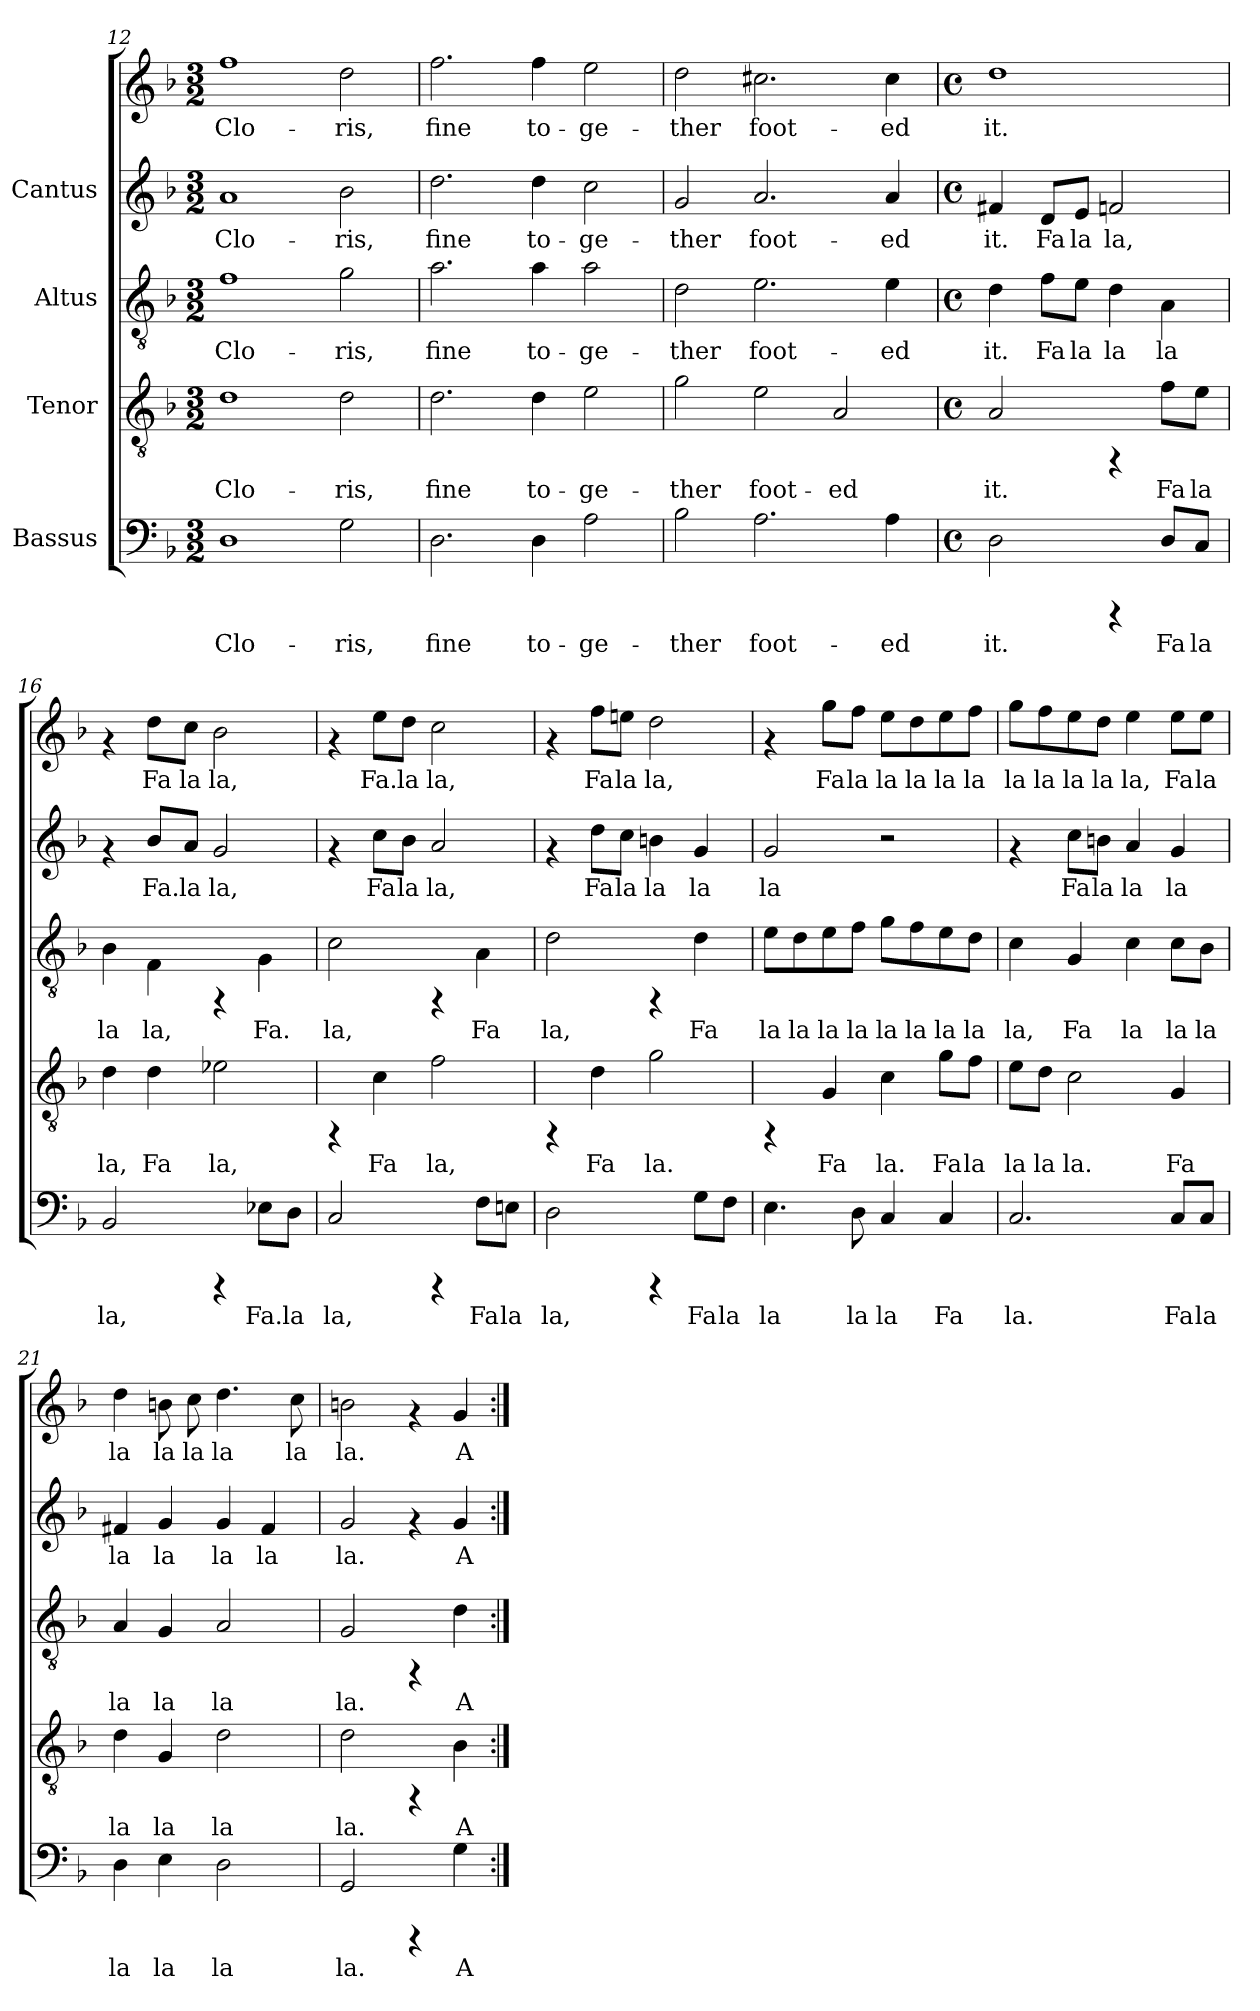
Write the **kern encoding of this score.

**kern	**text	**kern	**text	**kern	**text	**kern	**text	**kern	**text
*part4	*part4	*part3	*part3	*part2	*part2	*part1	*part1	*part1	*part1
*staff5	*staff5	*staff4	*staff4	*staff3	*staff3	*staff2	*staff2	*staff1	*staff1
*I"Bassus	*	*I"Tenor	*	*I"Altus	*	*I"Cantus	*	*	*
*clefF4	*	*clefGv2	*	*clefGv2	*	*clefG2	*	*clefG2	*
*k[b-]	*	*k[b-]	*	*k[b-]	*	*k[b-]	*	*k[b-]	*
*F:	*	*F:	*	*F:	*	*F:	*	*F:	*
*M3/2	*	*M3/2	*	*M3/2	*	*M3/2	*	*M3/2	*
=12	=12	=12	=12	=12	=12	=12	=12	=12	=12
!	!LO:LY:b:cj	!	!LO:LY:b:cj	!	!LO:LY:b:cj	!	!LO:LY:b:cj	!	!LO:LY:b:cj
1D	Clo-	1d	Clo-	1f	Clo-	1a	Clo-	1ff	Clo-
!	!LO:LY:b:cj	!	!LO:LY:b:cj	!	!LO:LY:b:cj	!	!LO:LY:b:cj	!	!LO:LY:b:cj
2G\	-ris,	2d\	-ris,	2g\	-ris,	2b-\	-ris,	2dd\	-ris,
=13	=13	=13	=13	=13	=13	=13	=13	=13	=13
!	!LO:LY:b:cj	!	!LO:LY:b:cj	!	!LO:LY:b:cj	!	!LO:LY:b:cj	!	!LO:LY:b:cj
2.D\	fine	2.d\	fine	2.a\	fine	2.dd\	-fine	2.ff\	fine
!	!LO:LY:b:cj	!	!LO:LY:b:cj	!	!LO:LY:b:cj	!	!LO:LY:b:cj	!	!LO:LY:b:cj
4D\	to-	4d\	to-	4a\	to-	4dd\	to-	4ff\	to-
!	!LO:LY:b:cj	!	!LO:LY:b:cj	!	!LO:LY:b:cj	!	!LO:LY:b:cj	!	!LO:LY:b:cj
2A\	-ge-	2e\	-ge-	2a\	-ge-	2cc\	-ge-	2ee\	-ge-
!!LO:LB:g=z
=14	=14	=14	=14	=14	=14	=14	=14	=14	=14
!	!LO:LY:b:cj	!	!LO:LY:b:cj	!	!LO:LY:b:cj	!	!LO:LY:b:cj	!	!LO:LY:b:cj
2B-\	-ther	2g\	-ther	2d\	-ther	2g/	ther	2dd\	-ther
!	!LO:LY:b:cj	!	!LO:LY:b:cj	!	!LO:LY:b:cj	!	!LO:LY:b:cj	!	!LO:LY:b:cj
2.A\	foot-	2e\	foot-	2.e\	foot-	2.a/	foot-	2.cc#X\	foot-
!	!	!	!LO:LY:b:cj	!	!	!	!	!	!
.	.	2A/	-ed	.	.	.	.	.	.
!	!LO:LY:b:cj	!	!	!	!LO:LY:b:cj	!	!LO:LY:b:cj	!	!LO:LY:b:cj
4A\	-ed	.	.	4e\	-ed	4a/	-ed	4cc#\	-ed
=15	=15	=15	=15	=15	=15	=15	=15	=15	=15
*M4/4	*	*M4/4	*	*M4/4	*	*M4/4	*	*M4/4	*
*met(c)	*	*met(c)	*	*met(c)	*	*met(c)	*	*met(c)	*
*	*	*	*	*	*	*	*	*MM144	*
!	!LO:LY:b:cj	!	!LO:LY:b:cj	!	!LO:LY:b:cj	!	!LO:LY:b:cj	!	!LO:LY:b:cj
2D\	it.	2A/	it.	4d\	it.	4f#X/	it.	1dd	it.
!	!	!	!	!	!LO:LY:b:cj	!	!LO:LY:b:cj	!	!
.	.	.	.	8f\L	Fa	8d/L	Fa	.	.
!	!	!	!	!	!LO:LY:b:cj	!	!LO:LY:b:cj	!	!
.	.	.	.	8e\J	la	8e/J	la	.	.
!	!	!	!	!	!LO:LY:b:cj	!	!LO:LY:b:cj	!	!
4rCCC	.	4rFF	.	4d\	la	2fn/	la,	.	.
!	!LO:LY:b:cj	!	!LO:LY:b:cj	!	!LO:LY:b:cj	!	!	!	!
8D/L	Fa	8f\L	Fa	4A\	la	.	.	.	.
!	!LO:LY:b:cj	!	!LO:LY:b:cj	!	!	!	!	!	!
8C/J	la	8e\J	la	.	.	.	.	.	.
=16	=16	=16	=16	=16	=16	=16	=16	=16	=16
!	!LO:LY:b:cj	!	!LO:LY:b:cj	!	!LO:LY:b:cj	!	!	!	!
2BB-/	la,	4d\	la,	4B-\	la	4rf	.	4rf	.
!	!	!	!LO:LY:b:cj	!	!LO:LY:b:cj	!	!LO:LY:b:cj	!	!LO:LY:b:cj
.	.	4d\	Fa	4F\	la,	8b-/L	Fa.	8dd\L	Fa
!	!	!	!	!	!	!	!LO:LY:b:cj	!	!LO:LY:b:cj
.	.	.	.	.	.	8a/J	la	8cc\J	la
!	!	!	!LO:LY:b:cj	!	!	!	!LO:LY:b:cj	!	!LO:LY:b:cj
4rCCC	.	2e-X\	la,	4rFF	.	2g/	la,	2b-\	la,
!	!LO:LY:b:cj	!	!	!	!LO:LY:b:cj	!	!	!	!
8E-X\L	Fa.	.	.	4G\	Fa.	.	.	.	.
!	!LO:LY:b:cj	!	!	!	!	!	!	!	!
8D\J	la	.	.	.	.	.	.	.	.
=17	=17	=17	=17	=17	=17	=17	=17	=17	=17
!	!LO:LY:b:cj	!	!	!	!LO:LY:b:cj	!	!	!	!
2C/	la,	4rFF	.	2c\	la,	4rf	.	4rf	.
!	!	!	!LO:LY:b:cj	!	!	!	!LO:LY:b:cj	!	!LO:LY:b:cj
.	.	4c\	Fa	.	.	8cc\L	Fa	8ee\L	Fa.
!	!	!	!	!	!	!	!LO:LY:b:cj	!	!LO:LY:b:cj
.	.	.	.	.	.	8b-\J	la	8dd\J	la
!	!	!	!LO:LY:b:cj	!	!	!	!LO:LY:b:cj	!	!LO:LY:b:cj
4rCCC	.	2f\	la,	4rFF	.	2a/	la,	2cc\	la,
!	!LO:LY:b:cj	!	!	!	!LO:LY:b:cj	!	!	!	!
8F\L	Fa	.	.	4A\	Fa	.	.	.	.
!	!LO:LY:b:cj	!	!	!	!	!	!	!	!
8En\J	la	.	.	.	.	.	.	.	.
!!LO:PB:g=z
=18	=18	=18	=18	=18	=18	=18	=18	=18	=18
!	!LO:LY:b:cj	!	!	!	!LO:LY:b:cj	!	!	!	!
2D\	la,	4rFF	.	2d\	la,	4rf	.	4rf	.
!	!	!	!LO:LY:b:cj	!	!	!	!LO:LY:b:cj	!	!LO:LY:b:cj
.	.	4d\	Fa	.	.	8dd\L	Fa	8ff\L	Fa
!	!	!	!	!	!	!	!LO:LY:b:cj	!	!LO:LY:b:cj
.	.	.	.	.	.	8cc\J	la	8een\J	la
!	!	!	!LO:LY:b:cj	!	!	!	!LO:LY:b:cj	!	!LO:LY:b:cj
4rCCC	.	2g\	la.	4rFF	.	4bn\	la	2dd\	la,
!	!LO:LY:b:cj	!	!	!	!LO:LY:b:cj	!	!LO:LY:b:cj	!	!
8G\L	Fa	.	.	4d\	Fa	4g/	la	.	.
!	!LO:LY:b:cj	!	!	!	!	!	!	!	!
8F\J	la	.	.	.	.	.	.	.	.
=19	=19	=19	=19	=19	=19	=19	=19	=19	=19
!	!LO:LY:b:cj	!	!	!	!LO:LY:b:cj	!	!LO:LY:b:cj	!	!
4.E\	la	4rFF	.	8e\L	la	2g/	la	4rf	.
!	!	!	!	!	!LO:LY:b:cj	!	!	!	!
.	.	.	.	8d\	la	.	.	.	.
!	!	!	!LO:LY:b:cj	!	!LO:LY:b:cj	!	!	!	!LO:LY:b:cj
.	.	4G/	Fa	8e\	la	.	.	8gg\L	Fa
!	!LO:LY:b:cj	!	!	!	!LO:LY:b:cj	!	!	!	!LO:LY:b:cj
8D\	la	.	.	8f\J	la	.	.	8ff\J	la
!	!LO:LY:b:cj	!	!LO:LY:b:cj	!	!LO:LY:b:cj	!	!	!	!LO:LY:b:cj
4C/	la	4c\	la.	8g\L	la	2r	.	8ee\L	la
!	!	!	!	!	!LO:LY:b:cj	!	!	!	!LO:LY:b:cj
.	.	.	.	8f\	la	.	.	8dd\	la
!	!LO:LY:b:cj	!	!LO:LY:b:cj	!	!LO:LY:b:cj	!	!	!	!LO:LY:b:cj
4C/	Fa	8g\L	Fa	8e\	la	.	.	8ee\	la
!	!	!	!LO:LY:b:cj	!	!LO:LY:b:cj	!	!	!	!LO:LY:b:cj
.	.	8f\J	la	8d\J	la	.	.	8ff\J	la
=20	=20	=20	=20	=20	=20	=20	=20	=20	=20
!	!LO:LY:b:cj	!	!LO:LY:b:cj	!	!LO:LY:b:cj	!	!	!	!LO:LY:b:cj
2.C/	la.	8e\L	la	4c\	la,	4rf	.	8gg\L	la
!	!	!	!LO:LY:b:cj	!	!	!	!	!	!LO:LY:b:cj
.	.	8d\J	la	.	.	.	.	8ff\	la
!	!	!	!LO:LY:b:cj	!	!LO:LY:b:cj	!	!LO:LY:b:cj	!	!LO:LY:b:cj
.	.	2c\	la.	4G/	Fa	8cc\L	Fa	8ee\	la
!	!	!	!	!	!	!	!LO:LY:b:cj	!	!LO:LY:b:cj
.	.	.	.	.	.	8bn\J	la	8dd\J	la
!	!	!	!	!	!LO:LY:b:cj	!	!LO:LY:b:cj	!	!LO:LY:b:cj
.	.	.	.	4c\	la	4a/	la	4ee\	la,
!	!LO:LY:b:cj	!	!LO:LY:b:cj	!	!LO:LY:b:cj	!	!LO:LY:b:cj	!	!LO:LY:b:cj
8C/L	Fa	4G/	Fa	8c\L	la	4g/	la	8ee\L	Fa
!	!LO:LY:b:cj	!	!	!	!LO:LY:b:cj	!	!	!	!LO:LY:b:cj
8C/J	la	.	.	8B-\J	la	.	.	8ee\J	la
=21	=21	=21	=21	=21	=21	=21	=21	=21	=21
!	!LO:LY:b:cj	!	!LO:LY:b:cj	!	!LO:LY:b:cj	!	!LO:LY:b:cj	!	!LO:LY:b:cj
4D\	la	4d\	la	4A/	la	4f#X/	la	4dd\	la
!	!LO:LY:b:cj	!	!LO:LY:b:cj	!	!LO:LY:b:cj	!	!LO:LY:b:cj	!	!LO:LY:b:cj
4E\	la	4G/	la	4G/	la	4g/	la	8bn\	la
!	!	!	!	!	!	!	!	!	!LO:LY:b:cj
.	.	.	.	.	.	.	.	8cc\	la
!	!LO:LY:b:cj	!	!LO:LY:b:cj	!	!LO:LY:b:cj	!	!LO:LY:b:cj	!	!LO:LY:b:cj
2D\	la	2d\	la	2A/	la	4g/	la	4.dd\	la
!	!	!	!	!	!	!	!LO:LY:b:cj	!	!
.	.	.	.	.	.	4f#/	la	.	.
!	!	!	!	!	!	!	!	!	!LO:LY:b:cj
.	.	.	.	.	.	.	.	8cc\	la
!!LO:LB:g=z
=22	=22	=22	=22	=22	=22	=22	=22	=22	=22
!	!LO:LY:b:cj	!	!LO:LY:b:cj	!	!LO:LY:b:cj	!	!LO:LY:b:cj	!	!LO:LY:b:cj
2GG/	la.	2d\	la.	2G/	la.	2g/	la.	2bn\	la.
4rCCC	.	4rFF	.	4rFF	.	4rf	.	4rf	.
!	!LO:LY:b:cj	!	!LO:LY:b:cj	!	!LO:LY:b:cj	!	!LO:LY:b:cj	!	!LO:LY:b:cj
4G\	A	4B-\	A	4d\	A	4g/	A	4g/	A
=:|!	=:|!	=:|!	=:|!	=:|!	=:|!	=:|!	=:|!	=:|!	=:|!
*-	*-	*-	*-	*-	*-	*-	*-	*-	*-
